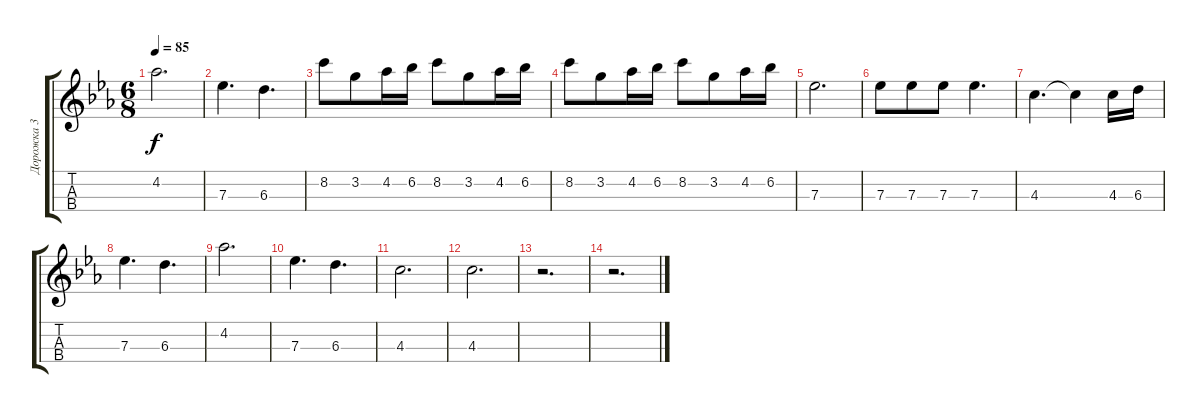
\track ("Дорожка 3" "Дорожка 3") {instrument acousticguitarnylon}
\staff {score tabs}
\tuning (A4 E4 Ab3 G4) {hide}
\ts (6 8)
\tempo 85
\clef g2
\ks eb
4.2.2{d dy f} |
7.3.4{d} 6.3.4{d} |
8.2.8 3.2.8 4.2.16 6.2.16 8.2.8 3.2.8 4.2.16 6.2.16 |
8.2.8 3.2.8 4.2.16 6.2.16 8.2.8 3.2.8 4.2.16 6.2.16 |
7.3.2{d} |
7.3.8 7.3.8 7.3.8 7.3.4{d} |
4.3.4{d} 4.3{t}.4 4.3.16 6.3.16 |
7.3.4{d} 6.3.4{d} |
4.2.2{d} |
7.3.4{d} 6.3.4{d} |
4.3.2{d} |
4.3.2{d} |
r.2{d} |
r.2{d}
